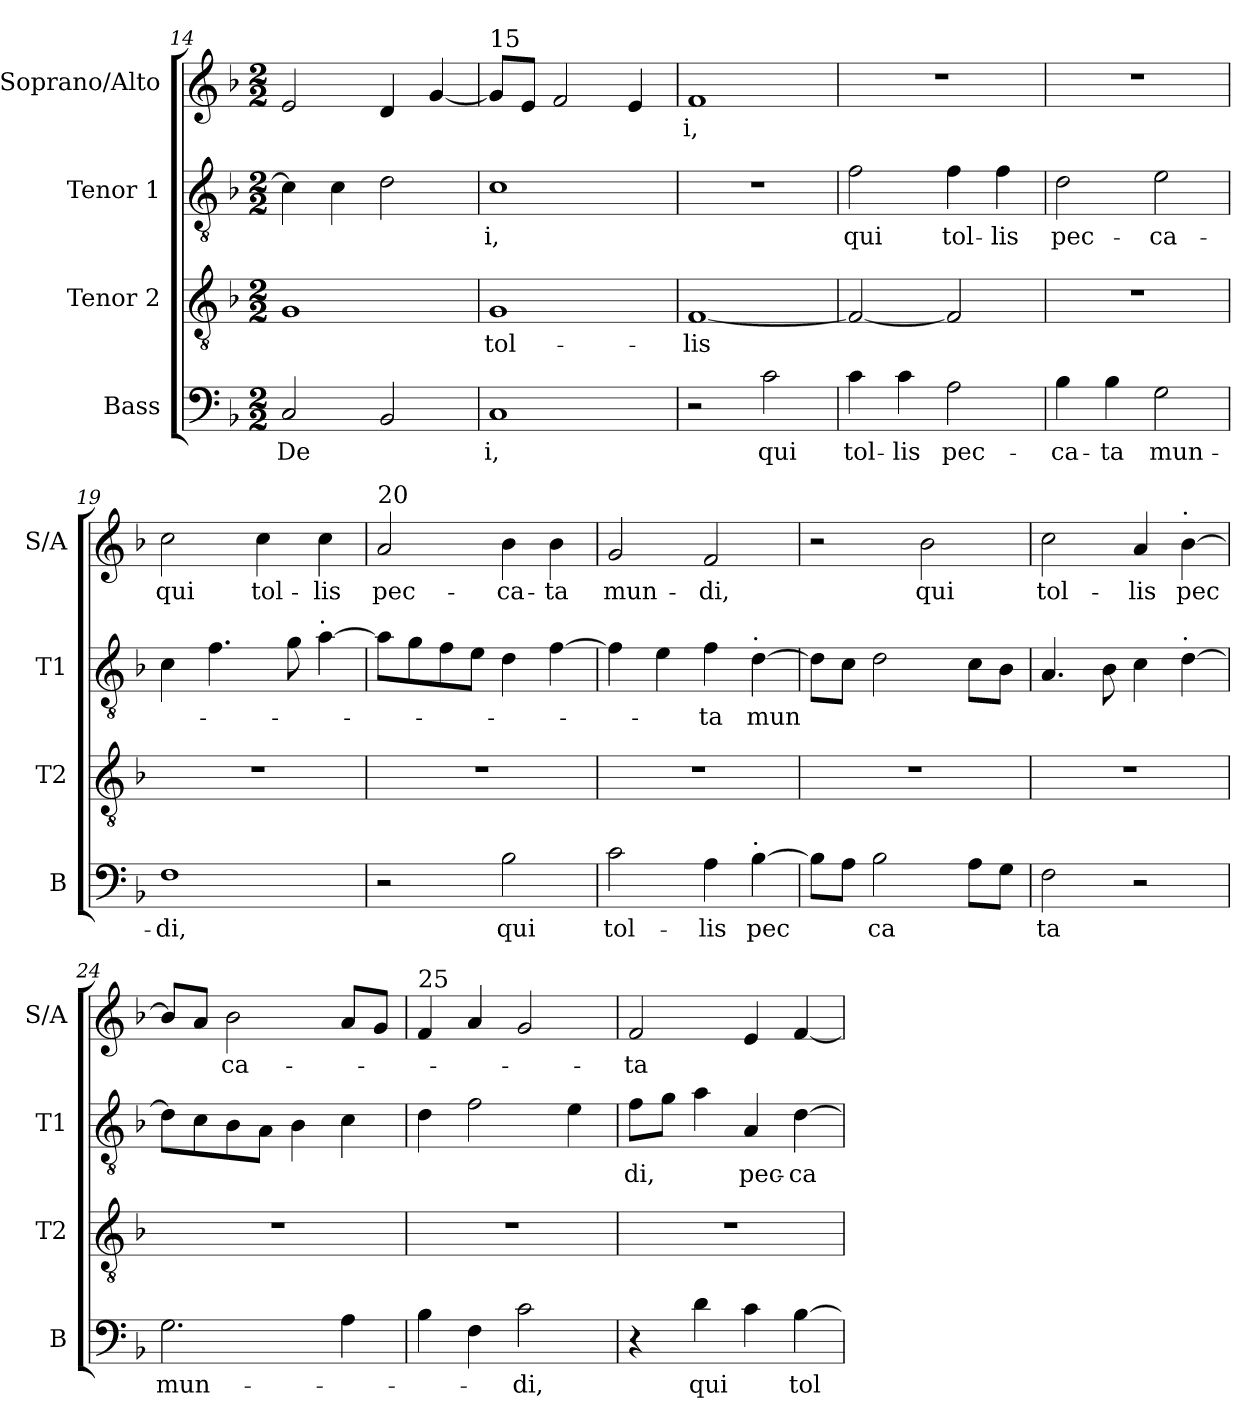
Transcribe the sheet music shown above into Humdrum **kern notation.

**kern	**text	**kern	**text	**kern	**text	**kern	**text
*part4	*part4	*part3	*part3	*part2	*part2	*part1	*part1
*staff4	*staff4	*staff3	*staff3	*staff2	*staff2	*staff1	*staff1
*I"Bass	*	*I"Tenor 2	*	*I"Tenor 1	*	*I"Soprano/Alto	*
*I'B	*	*I'T2	*	*I'T1	*	*I'S/A	*
*clefF4	*	*clefGv2	*	*clefGv2	*	*clefG2	*
*k[b-]	*	*k[b-]	*	*k[b-]	*	*k[b-]	*
*M2/2	*	*M2/2	*	*M2/2	*	*M2/2	*
=14	=14	=14	=14	=14	=14	=14	=14
!	!LO:LY:b	!	!	!	!LO:LY:b	!	!
2C/	De	1G	.	4c\]	-	2e/	.
.	.	.	.	4c\	.	.	.
2BB-/	.	.	.	2d\	.	4d/	.
.	.	.	.	.	.	[4g/	.
!!LO:LB:g=z
=15	=15	=15	=15	=15	=15	=15	=15
!	!	!	!	!	!	!LO:TX:a:t=15	!
!	!LO:LY:b	!	!LO:LY:b	!	!LO:LY:b	!	!LO:LY:b
1C	i,	1G	tol-	1c	i,	8g/L]	-
.	.	.	.	.	.	8e/J	.
.	.	.	.	.	.	2f/	.
.	.	.	.	.	.	4e/	.
=16	=16	=16	=16	=16	=16	=16	=16
!	!	!	!LO:LY:b	!	!	!	!LO:LY:b
2r	.	[1F	lis	1r	.	1f	i,
!	!LO:LY:b	!	!	!	!	!	!
2c\	qui	.	.	.	.	.	.
=17	=17	=17	=17	=17	=17	=17	=17
!	!LO:LY:b	!	!	!	!LO:LY:b	!	!
4c\	tol-	2F/_	.	2f\	qui	1r	.
!	!LO:LY:b	!	!	!	!	!	!
4c\	lis	.	.	.	.	.	.
!	!LO:LY:b	!	!	!	!LO:LY:b	!	!
2A\	pec-	2F/]	.	4f\	tol-	.	.
!	!	!	!	!	!LO:LY:b	!	!
.	.	.	.	4f\	lis	.	.
=18	=18	=18	=18	=18	=18	=18	=18
!	!LO:LY:b	!	!	!	!LO:LY:b	!	!
4B-\	ca-	1r	.	2d\	pec-	1r	.
!	!LO:LY:b	!	!	!	!	!	!
4B-\	ta	.	.	.	.	.	.
!	!LO:LY:b	!	!	!	!LO:LY:b	!	!
2G\	mun-	.	.	2e\	ca-	.	.
=19	=19	=19	=19	=19	=19	=19	=19
!	!LO:LY:b	!	!	!	!	!	!LO:LY:b
1F	di,	1r	.	4c\	.	2cc\	qui
.	.	.	.	4.f\	.	.	.
!	!	!	!	!	!	!	!LO:LY:b
.	.	.	.	.	.	4cc\	tol-
.	.	.	.	8g\	.	.	.
!	!	!	!	!LO:TX:a:t=.	!	!	!
!	!	!	!	!	!	!	!LO:LY:b
.	.	.	.	[4a\	.	4cc\	lis
=20	=20	=20	=20	=20	=20	=20	=20
!	!	!	!	!	!	!LO:TX:a:t=20	!
!	!	!	!	!	!	!	!LO:LY:b
2r	.	1r	.	8a\L]	.	2a/	pec-
.	.	.	.	8g\	.	.	.
.	.	.	.	8f\	.	.	.
.	.	.	.	8e\J	.	.	.
!	!LO:LY:b	!	!	!	!	!	!LO:LY:b
2B-\	qui	.	.	4d\	.	4b-\	ca-
!	!	!	!	!	!	!	!LO:LY:b
.	.	.	.	[4f\	.	4b-\	ta
!!LO:PB:g=z
=21	=21	=21	=21	=21	=21	=21	=21
!	!LO:LY:b	!	!	!	!	!	!LO:LY:b
2c\	tol-	1r	.	4f\]	.	2g/	mun-
.	.	.	.	4e\	.	.	.
!	!LO:LY:b	!	!	!	!LO:LY:b	!	!LO:LY:b
4A\	lis	.	.	4f\	ta	2f/	di,
!	!	!	!	!LO:TX:a:t=.	!	!	!
!LO:TX:a:t=.	!	!	!	!	!	!	!
!	!LO:LY:b	!	!	!	!LO:LY:b	!	!
[4B-\	pec	.	.	[4d\	mun	.	.
=22	=22	=22	=22	=22	=22	=22	=22
!	!LO:LY:b	!	!	!	!	!	!
8B-\L]	-	1r	.	8d\L]	.	2r	.
8A\J	.	.	.	8c\J	.	.	.
!	!LO:LY:b	!	!	!	!	!	!
2B-\	ca	.	.	2d\	.	.	.
!	!	!	!	!	!	!	!LO:LY:b
.	.	.	.	.	.	2b-\	qui
8A\L	.	.	.	8c\L	.	.	.
8G\J	.	.	.	8B-\J	.	.	.
=23	=23	=23	=23	=23	=23	=23	=23
!	!LO:LY:b	!	!	!	!	!	!LO:LY:b
2F\	ta	1r	.	4.A/	.	2cc\	tol-
.	.	.	.	8B-\	.	.	.
!	!	!	!	!	!	!	!LO:LY:b
2r	.	.	.	4c\	.	4a/	lis
!	!	!	!	!	!	!LO:TX:a:t=.	!
!	!	!	!	!LO:TX:a:t=.	!	!	!
!	!	!	!	!	!	!	!LO:LY:b
.	.	.	.	[4d\	.	[4b-\	pec-
=24	=24	=24	=24	=24	=24	=24	=24
!	!LO:LY:b	!	!	!	!	!	!
2.G\	mun-	1r	.	8d\L]	.	8b-/L]	.
!	!	!	!	!	!	!	!LO:LY:b
.	.	.	.	8c\	.	8a/J	-
!	!	!	!	!	!	!	!LO:LY:b
.	.	.	.	8B-\	.	2b-\	ca-
.	.	.	.	8A\J	.	.	.
.	.	.	.	4B-\	.	.	.
4A\	.	.	.	4c\	.	8a/L	.
.	.	.	.	.	.	8g/J	.
=25	=25	=25	=25	=25	=25	=25	=25
!	!	!	!	!	!	!LO:TX:a:t=25	!
4B-\	.	1r	.	4d\	.	4f/	.
4F\	.	.	.	2f\	.	4a/	.
!	!LO:LY:b	!	!	!	!	!	!
2c\	di,	.	.	.	.	2g/	.
.	.	.	.	4e\	.	.	.
=26	=26	=26	=26	=26	=26	=26	=26
!	!	!	!	!	!LO:LY:b	!	!LO:LY:b
4r	.	1r	.	8f\L	di,	2f/	ta
.	.	.	.	8g\J	.	.	.
!	!LO:LY:b	!	!	!	!	!	!
4d\	qui	.	.	4a\	.	.	.
!	!	!	!	!	!LO:LY:b	!	!
4c\	.	.	.	4A/	pec-	4e/	.
!	!LO:LY:b	!	!	!	!LO:LY:b	!	!
[4B-\	tol-	.	.	[4d\	ca-	[4f/	.
=	=	=	=	=	=	=	=
*-	*-	*-	*-	*-	*-	*-	*-
